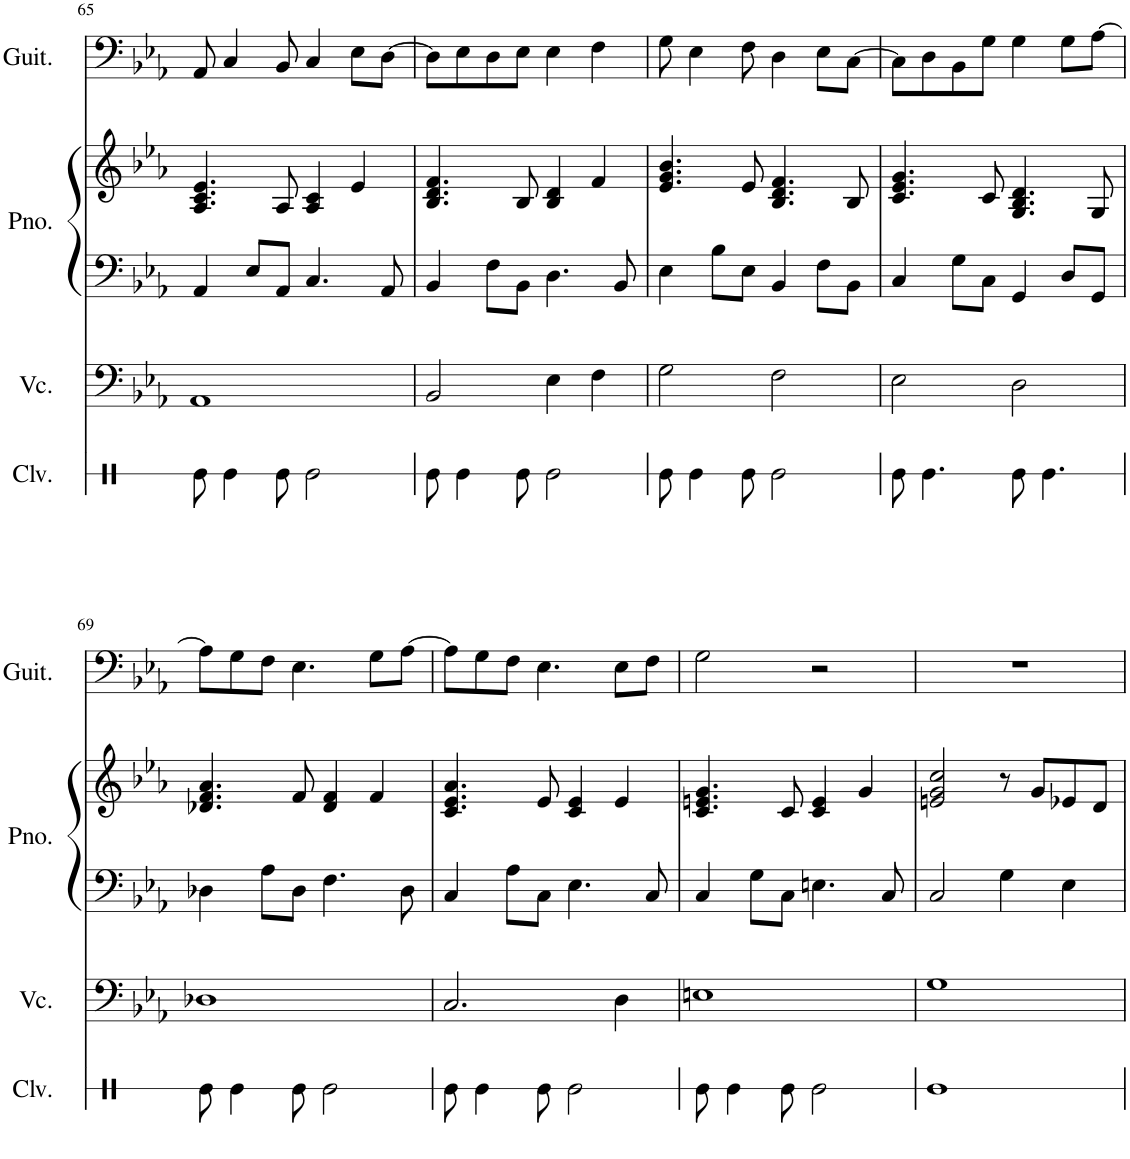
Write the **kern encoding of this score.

**kern	**kern	**kern	**kern	**kern
*part4	*part3	*part2	*part2	*part1
*staff5	*staff4	*staff3	*staff2	*staff1
*I"Claves	*I"Violoncello	*I"Piano	*	*I"Acoustic Guitar
*I'Clv.	*I'Vc.	*I'Pno.	*	*I'Guit.
!!LO:PB:g=z
*clefX	*clefF4	*clefF4	*clefG2	*clefF4
*k[]	*k[b-e-a-]	*k[b-e-a-]	*k[b-e-a-]	*k[b-e-a-]
*M4/4	*M4/4	*M4/4	*M4/4	*M4/4
=65	=65	=65	=65	=65
8Re\	1AA-	4AA-/	4.A-/ 4.c/ 4.e-/	8AA-/
4Re\	.	.	.	4C/
.	.	8E-/L	.	.
8Re\	.	8AA-/J	8A-/	8BB-/
2Re\	.	4.C/	4A-/ 4c/	4C/
.	.	.	4e-/	8E-\L
.	.	8AA-/	.	[8D\J
=66	=66	=66	=66	=66
8Re\	2BB-/	4BB-/	4.B-/ 4.d/ 4.f/	8D\L]
4Re\	.	.	.	8E-\
.	.	8F\L	.	8D\
8Re\	.	8BB-\J	8B-/	8E-\J
2Re\	4E-\	4.D\	4B-/ 4d/	4E-\
.	4F\	.	4f/	4F\
.	.	8BB-/	.	.
=67	=67	=67	=67	=67
8Re\	2G\	4E-\	4.e-/ 4.g/ 4.b-/	8G\
4Re\	.	.	.	4E-\
.	.	8B-\L	.	.
8Re\	.	8E-\J	8e-/	8F\
2Re\	2F\	4BB-/	4.B-/ 4.d/ 4.f/	4D\
.	.	8F\L	.	8E-\L
.	.	8BB-\J	8B-/	[8C\J
=68	=68	=68	=68	=68
8Re\	2E-\	4C/	4.c/ 4.e-/ 4.g/	8C\L]
4.Re\	.	.	.	8D\
.	.	8G\L	.	8BB-\
.	.	8C\J	8c/	8G\J
8Re\	2D\	4GG/	4.G/ 4.B-/ 4.d/	4G\
4.Re\	.	.	.	.
.	.	8D/L	.	8G\L
.	.	8GG/J	8G/	[8A-\J
!!LO:LB:g=z
=69	=69	=69	=69	=69
8Re\	1D-X	4D-X\	4.d-X/ 4.f/ 4.a-/	8A-\L]
4Re\	.	.	.	8G\
.	.	8A-\L	.	8F\J
8Re\	.	8D-\J	8f/	4.E-\
2Re\	.	4.F\	4d-/ 4f/	.
.	.	.	4f/	8G\L
.	.	8D-\	.	[8A-\J
=70	=70	=70	=70	=70
8Re\	2.C/	4C/	4.c/ 4.e-/ 4.a-/	8A-\L]
4Re\	.	.	.	8G\
.	.	8A-\L	.	8F\J
8Re\	.	8C\J	8e-/	4.E-\
2Re\	.	4.E-\	4c/ 4e-/	.
.	4D\	.	4e-/	8E-\L
.	.	8C/	.	8F\J
=71	=71	=71	=71	=71
8Re\	1En	4C/	4.c/ 4.en/ 4.g/	2G\
4Re\	.	.	.	.
.	.	8G\L	.	.
8Re\	.	8C\J	8c/	.
2Re\	.	4.En\	4c/ 4e/	2r
.	.	.	4g/	.
.	.	8C/	.	.
=72	=72	=72	=72	=72
1Re	1G	2C/	2en/ 2g/ 2cc/	1r
.	.	4G\	8r	.
.	.	.	8g/L	.
.	.	4E-\	8e-X/	.
.	.	.	8d/J	.
=	=	=	=	=
*-	*-	*-	*-	*-
